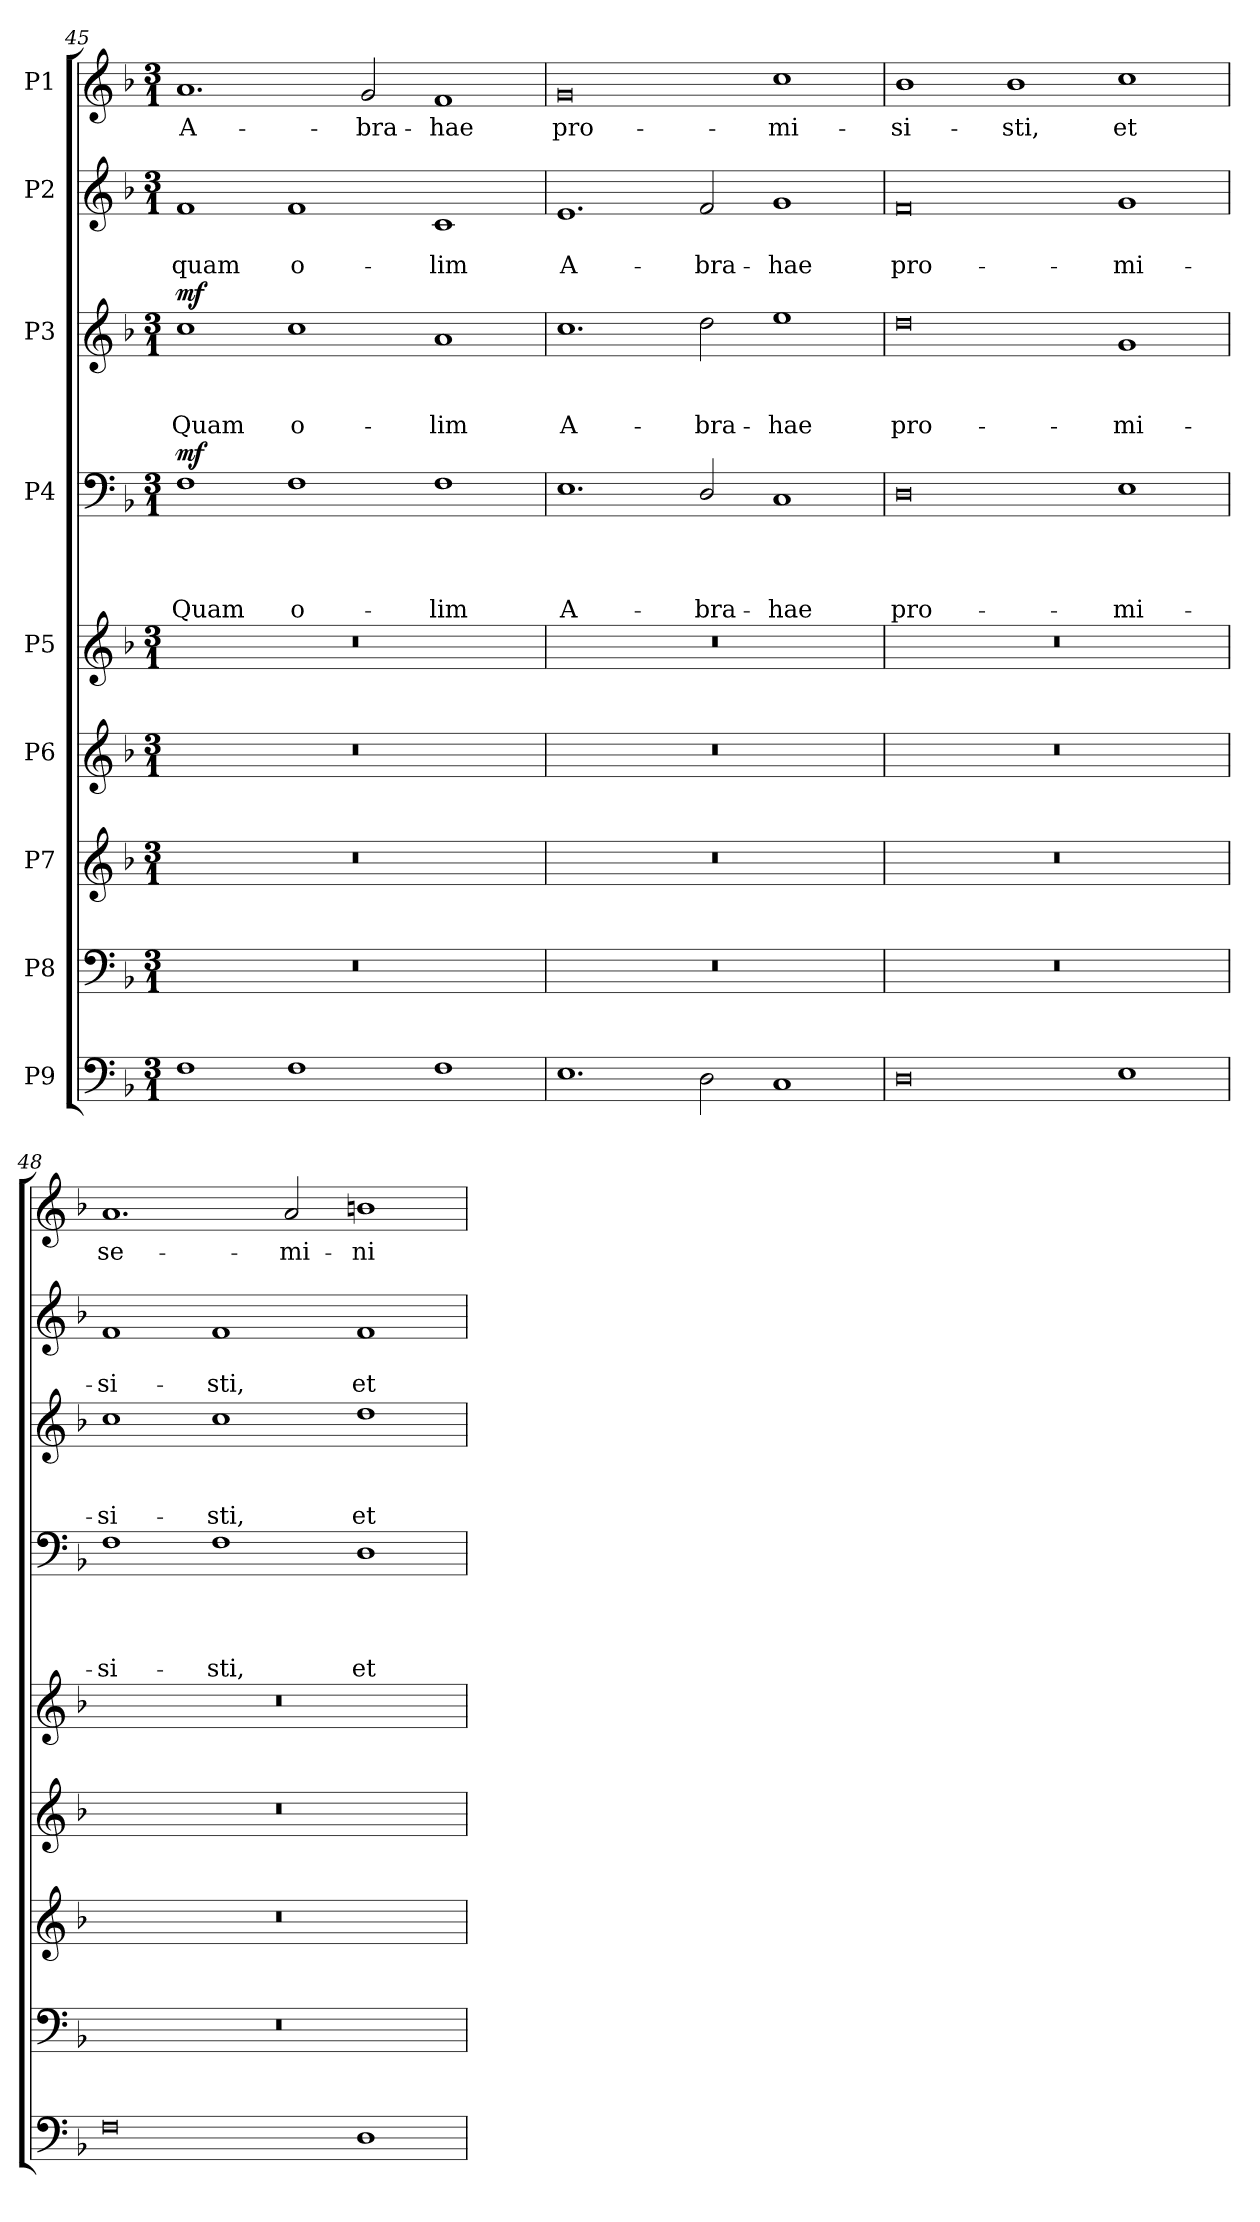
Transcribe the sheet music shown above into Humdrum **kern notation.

**kern	**kern	**kern	**kern	**kern	**kern	**text	**text	**text	**text	**dynam	**kern	**text	**text	**text	**dynam	**kern	**text	**text	**kern	**text
*part9	*part8	*part7	*part6	*part5	*part4	*part4	*part4	*part4	*part4	*part4	*part3	*part3	*part3	*part3	*part3	*part2	*part2	*part2	*part1	*part1
*staff9	*staff8	*staff7	*staff6	*staff5	*staff4	*staff4	*staff4	*staff4	*staff4	*staff4	*staff3	*staff3	*staff3	*staff3	*staff3	*staff2	*staff2	*staff2	*staff1	*staff1
*I"P9	*I"P8	*I"P7	*I"P6	*I"P5	*I"P4	*	*	*	*	*	*I"P3	*	*	*	*	*I"P2	*	*	*I"P1	*
*clefF4	*clefF4	*clefG2	*clefG2	*clefG2	*clefF4	*	*	*	*	*	*clefG2	*	*	*	*	*clefG2	*	*	*clefG2	*
*	*	*ITrd7c12	*	*	*	*	*	*	*	*	*ITrd7c12	*	*	*	*	*	*	*	*	*
*k[b-]	*k[b-]	*k[b-]	*k[b-]	*k[b-]	*k[b-]	*	*	*	*	*	*k[b-]	*	*	*	*	*k[b-]	*	*	*k[b-]	*
*F:	*F:	*F:	*F:	*F:	*F:	*	*	*	*	*	*F:	*	*	*	*	*F:	*	*	*F:	*
*M3/1	*M3/1	*M3/1	*M3/1	*M3/1	*M3/1	*	*	*	*	*	*M3/1	*	*	*	*	*M3/1	*	*	*M3/1	*
=45	=45	=45	=45	=45	=45	=45	=45	=45	=45	=45	=45	=45	=45	=45	=45	=45	=45	=45	=45	=45
!	!	!	!	!	!	!	!	!	!LO:LY:b	!LO:DY:a	!	!	!	!LO:LY:b	!LO:DY:a	!	!	!LO:LY:b	!	!LO:LY:b
1F	0.r	0.r	0.r	0.r	1F	.	.	.	Quam	mf	1c	.	.	Quam	mf	1f	.	quam	1.a	A-
!	!	!	!	!	!	!	!	!	!LO:LY:b	!	!	!	!	!LO:LY:b	!	!	!	!LO:LY:b	!	!
1F	.	.	.	.	1F	.	.	.	o-	.	1c	.	.	o-	.	1f	.	o-	.	.
!	!	!	!	!	!	!	!	!	!	!	!	!	!	!	!	!	!	!	!	!LO:LY:b
.	.	.	.	.	.	.	.	.	.	.	.	.	.	.	.	.	.	.	2g/	-bra-
!	!	!	!	!	!	!	!	!	!LO:LY:b	!	!	!	!	!LO:LY:b	!	!	!	!LO:LY:b	!	!LO:LY:b
1F	.	.	.	.	1F	.	.	.	-lim	.	1A	.	.	-lim	.	1c	.	-lim	1f	-hae
=46	=46	=46	=46	=46	=46	=46	=46	=46	=46	=46	=46	=46	=46	=46	=46	=46	=46	=46	=46	=46
!	!	!	!	!	!	!	!	!	!LO:LY:b	!	!	!	!	!LO:LY:b	!	!	!	!LO:LY:b	!	!LO:LY:b
1.E	0.r	0.r	0.r	0.r	1.E	.	.	.	A-	.	1.c	.	.	A-	.	1.e	.	A-	0g	pro-
!	!	!	!	!	!	!	!	!	!LO:LY:b	!	!	!	!	!LO:LY:b	!	!	!	!LO:LY:b	!	!
2D\	.	.	.	.	2D/	.	.	.	-bra-	.	2d\	.	.	-bra-	.	2f/	.	-bra-	.	.
!	!	!	!	!	!	!	!	!	!LO:LY:b	!	!	!	!	!LO:LY:b	!	!	!	!LO:LY:b	!	!LO:LY:b
1C	.	.	.	.	1C	.	.	.	-hae	.	1e	.	.	-hae	.	1g	.	-hae	1cc	-mi-
=47	=47	=47	=47	=47	=47	=47	=47	=47	=47	=47	=47	=47	=47	=47	=47	=47	=47	=47	=47	=47
!	!	!	!	!	!	!	!	!	!LO:LY:b	!	!	!	!	!LO:LY:b	!	!	!	!LO:LY:b	!	!LO:LY:b
0D	0.r	0.r	0.r	0.r	0D	.	.	.	pro-	.	0d	.	.	pro-	.	0f	.	pro-	1b-	-si-
!	!	!	!	!	!	!	!	!	!	!	!	!	!	!	!	!	!	!	!	!LO:LY:b
.	.	.	.	.	.	.	.	.	.	.	.	.	.	.	.	.	.	.	1b-	-sti,
!	!	!	!	!	!	!	!	!	!LO:LY:b	!	!	!	!	!LO:LY:b	!	!	!	!LO:LY:b	!	!LO:LY:b
1E	.	.	.	.	1E	.	.	.	-mi-	.	1G	.	.	-mi-	.	1g	.	-mi-	1cc	et
!!LO:PB:g=z
=48	=48	=48	=48	=48	=48	=48	=48	=48	=48	=48	=48	=48	=48	=48	=48	=48	=48	=48	=48	=48
!	!	!	!	!	!	!	!	!	!LO:LY:b	!	!	!	!	!LO:LY:b	!	!	!	!LO:LY:b	!	!LO:LY:b
0F	0.r	0.r	0.r	0.r	1F	.	.	.	-si-	.	1c	.	.	-si-	.	1f	.	-si-	1.a	se-
!	!	!	!	!	!	!	!	!	!LO:LY:b	!	!	!	!	!LO:LY:b	!	!	!	!LO:LY:b	!	!
.	.	.	.	.	1F	.	.	.	-sti,	.	1c	.	.	-sti,	.	1f	.	-sti,	.	.
!	!	!	!	!	!	!	!	!	!	!	!	!	!	!	!	!	!	!	!	!LO:LY:b
.	.	.	.	.	.	.	.	.	.	.	.	.	.	.	.	.	.	.	2a/	-mi-
!	!	!	!	!	!	!	!	!	!LO:LY:b	!	!	!	!	!LO:LY:b	!	!	!	!LO:LY:b	!	!LO:LY:b
1D	.	.	.	.	1D	.	.	.	et	.	1d	.	.	et	.	1f	.	et	1bn	-ni
=	=	=	=	=	=	=	=	=	=	=	=	=	=	=	=	=	=	=	=	=
*-	*-	*-	*-	*-	*-	*-	*-	*-	*-	*-	*-	*-	*-	*-	*-	*-	*-	*-	*-	*-
